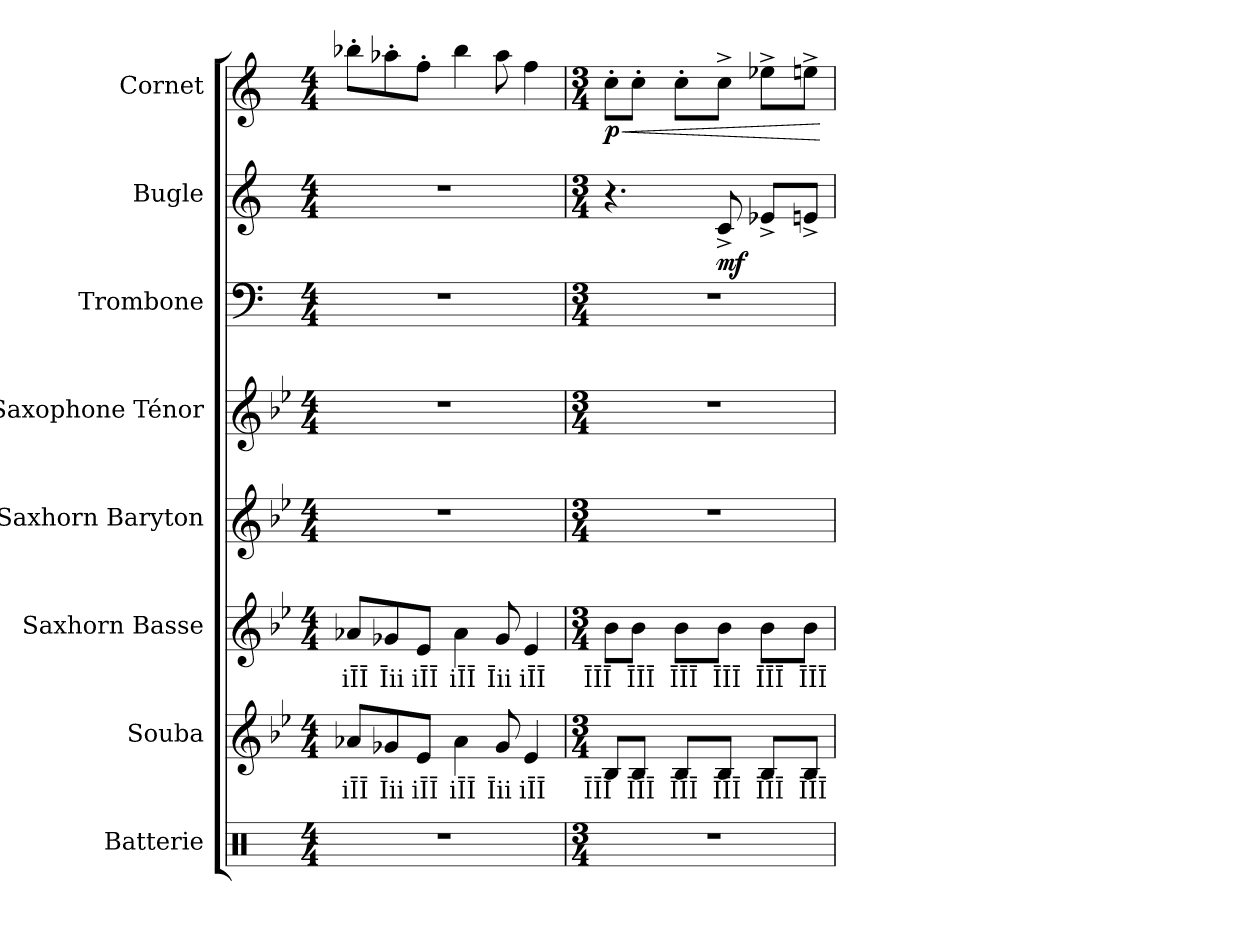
**kern	**kern	**text	**kern	**text	**kern	**kern	**kern	**kern	**dynam	**kern	**dynam
*part8	*part7	*part7	*part6	*part6	*part5	*part4	*part3	*part2	*part2	*part1	*part1
*staff8	*staff7	*staff7	*staff6	*staff6	*staff5	*staff4	*staff3	*staff2	*staff2	*staff1	*staff1
*I"Batterie	*I"Souba	*	*I"Saxhorn Basse	*	*I"Saxhorn Baryton	*I"Saxophone Ténor	*I"Trombone	*I"Bugle	*	*I"Cornet	*
*I'Bat.	*I'Sba.	*	*I'Bass.	*	*I'Bar.	*I'Sax. T.	*I'Tbn.	*I'Bu.	*	*I'Cnt.	*
!!LO:PB:g=z
*clefX	*clefG2	*	*clefG2	*	*clefG2	*clefG2	*clefF4	*clefG2	*	*clefG2	*
*	*ITrd15c26	*	*ITrd8c14	*	*ITrd8c14	*ITrd8c14	*	*ITrd1c2	*	*ITrd1c2	*
*k[]	*k[b-e-]	*	*k[b-e-]	*	*k[b-e-]	*k[b-e-]	*k[]	*k[b-e-]	*	*k[b-e-]	*
*M4/4	*M4/4	*	*M4/4	*	*M4/4	*M4/4	*M4/4	*M4/4	*	*M4/4	*
=	=	=	=	=	=	=	=	=	=	=	=
!	!	!LO:LY:b	!	!LO:LY:b	!	!	!	!	!	!	!
1r	8AA-X/L	iĪĪ	8A-X/L	iĪĪ	1r	1r	1r	1r	.	8aa-X'\L	.
!	!	!LO:LY:b	!	!LO:LY:b	!	!	!	!	!	!	!
.	8GG-X/	Īii	8G-X/	Īii	.	.	.	.	.	8gg-X'\	.
!	!	!LO:LY:b	!	!LO:LY:b	!	!	!	!	!	!	!
.	8EE-/J	iĪĪ	8E-/J	iĪĪ	.	.	.	.	.	8ee-'\J	.
!	!	!LO:LY:b	!	!LO:LY:b	!	!	!	!	!	!	!
.	4AA-\	iĪĪ	4A-\	iĪĪ	.	.	.	.	.	4aa-\	.
!	!	!LO:LY:b	!	!LO:LY:b	!	!	!	!	!	!	!
.	8GG-/	Īii	8G-/	Īii	.	.	.	.	.	8gg-\	.
!	!	!LO:LY:b	!	!LO:LY:b	!	!	!	!	!	!	!
.	4EE-/	iĪĪ	4E-/	iĪĪ	.	.	.	.	.	4ee-\	.
=	=	=	=	=	=	=	=	=	=	=	=
*M3/4	*M3/4	*	*M3/4	*	*M3/4	*M3/4	*M3/4	*M3/4	*	*M3/4	*
!	!	!LO:LY:b	!	!LO:LY:b	!	!	!	!	!	!	!LO:HP:b
!	!	!	!	!	!	!	!	!	!	!	!LO:DY:n=1:b
2.r	8BBB-/L	ĪĪĪ	8B-\L	ĪĪĪ	2.r	2.r	2.r	4.r	.	8b-'\L	< p
!	!	!LO:LY:b	!	!LO:LY:b	!	!	!	!	!	!	!
.	8BBB-/J	ĪĪĪ	8B-\J	ĪĪĪ	.	.	.	.	.	8b-'\J	.
!	!	!LO:LY:b	!	!LO:LY:b	!	!	!	!	!	!	!
.	8BBB-/L	ĪĪĪ	8B-\L	ĪĪĪ	.	.	.	.	.	8b-'\L	.
!	!	!LO:LY:b	!	!LO:LY:b	!	!	!	!	!LO:DY:b	!	!
.	8BBB-/J	ĪĪĪ	8B-\J	ĪĪĪ	.	.	.	8B-^/	mf	8b-^\J	.
!	!	!LO:LY:b	!	!LO:LY:b	!	!	!	!	!	!	!
.	8BBB-/L	ĪĪĪ	8B-\L	ĪĪĪ	.	.	.	8d-X^/L	.	8dd-X^\L	.
!	!	!LO:LY:b	!	!LO:LY:b	!	!	!	!	!	!	!
.	8BBB-/J	ĪĪĪ	8B-\J	ĪĪĪ	.	.	.	8dn^/J	.	8ddn^\J	.
.	.	.	.	.	.	.	.	.	.	.	[
=	=	=	=	=	=	=	=	=	=	=	=
*-	*-	*-	*-	*-	*-	*-	*-	*-	*-	*-	*-
